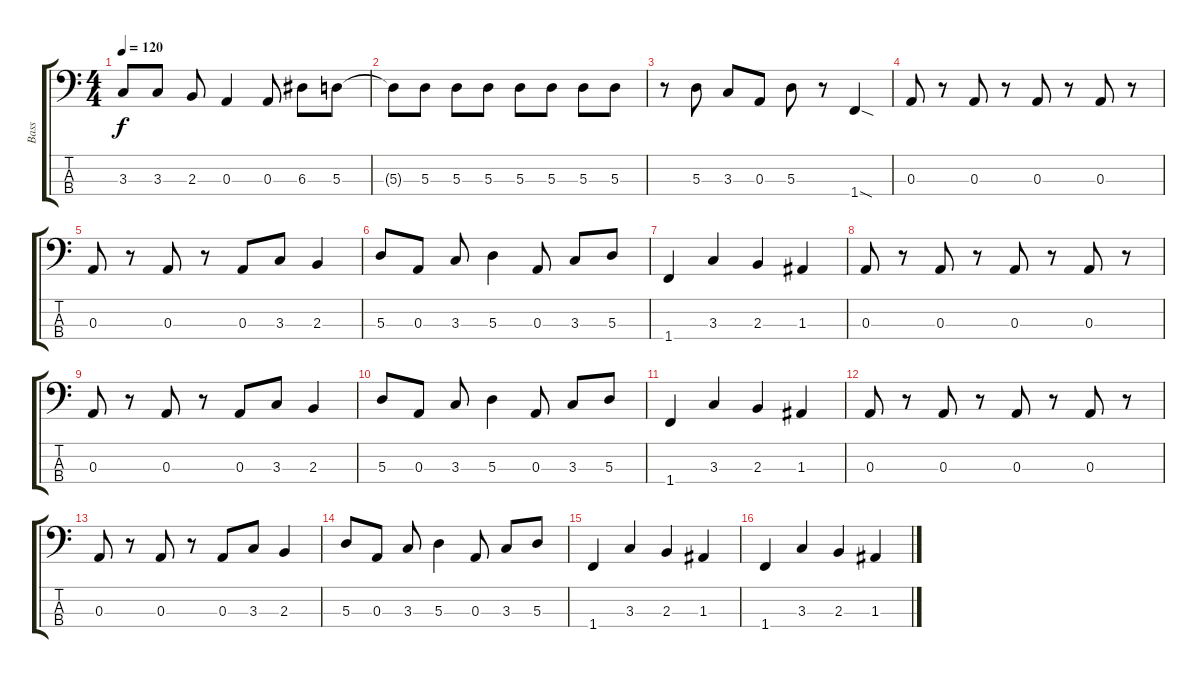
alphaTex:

\track ("Bass" "Bass") {instrument slapbass1}
\staff {score tabs}
\tuning (G2 D2 A1 E1) {hide}
\ts (4 4)
\tempo 120
\clef f4
\ks c
3.3{t}.8{dy f} 3.3.8 2.3.8 0.3.4 0.3.8 6.3.8 5.3.8 |
5.3{t}.8 5.3.8 5.3.8 5.3.8 5.3.8 5.3.8 5.3.8 5.3.8 |
r.8 5.3.8 3.3.8 0.3.8 5.3.8 r.8 1.4{sod}.4 |
0.3.8 r.8 0.3.8 r.8 0.3.8 r.8 0.3.8 r.8 |
0.3.8 r.8 0.3.8 r.8 0.3.8 3.3.8 2.3.4 |
5.3.8 0.3.8 3.3.8 5.3.4 0.3.8 3.3.8 5.3.8 |
1.4.4 3.3.4 2.3.4 1.3.4 |
0.3.8 r.8 0.3.8 r.8 0.3.8 r.8 0.3.8 r.8 |
0.3.8 r.8 0.3.8 r.8 0.3.8 3.3.8 2.3.4 |
5.3.8 0.3.8 3.3.8 5.3.4 0.3.8 3.3.8 5.3.8 |
1.4.4 3.3.4 2.3.4 1.3.4 |
0.3.8 r.8 0.3.8 r.8 0.3.8 r.8 0.3.8 r.8 |
0.3.8 r.8 0.3.8 r.8 0.3.8 3.3.8 2.3.4 |
5.3.8 0.3.8 3.3.8 5.3.4 0.3.8 3.3.8 5.3.8 |
1.4.4 3.3.4 2.3.4 1.3.4 |
1.4.4 3.3.4 2.3.4 1.3.4
